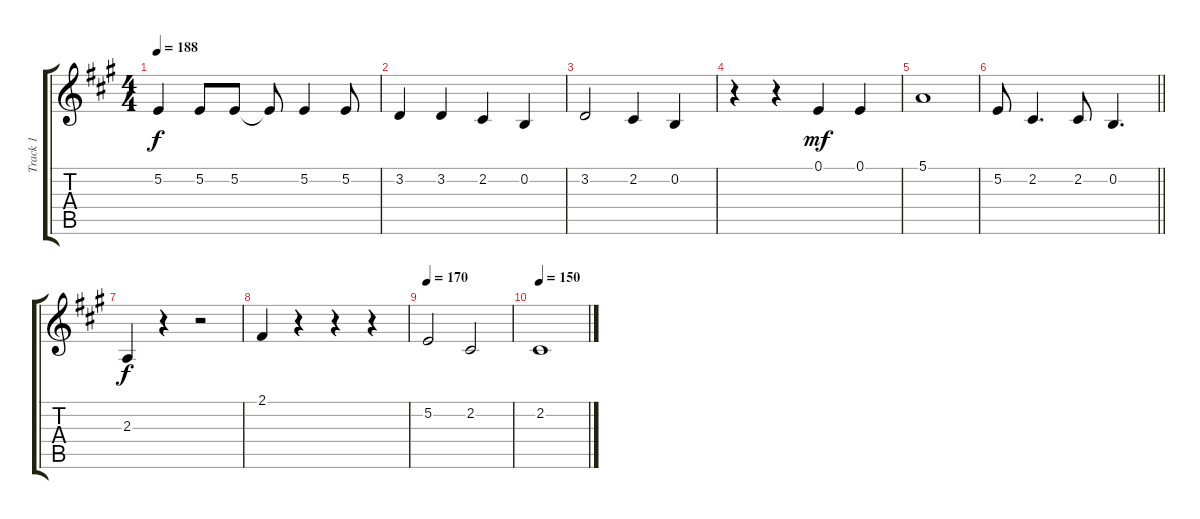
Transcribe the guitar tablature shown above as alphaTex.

\track ("Track 1" "Track 1") {instrument tenorsax}
\staff {score tabs}
\tuning (E4 B3 G3 D3 A2 E2) {hide}
\ts (4 4)
\tempo 188
\clef g2
\ks a
5.2.4{dy f} 5.2.8 5.2.8 5.2{t}.8 5.2.4 5.2.8 |
3.2.4 3.2.4 2.2.4 0.2.4 |
3.2.2 2.2.4 0.2.4 |
r.4 r.4 0.1.4{dy mf} 0.1.4 |
5.1.1 |
\barLineRight lightlight
5.2.8 2.2.4{d} 2.2.8 0.2.4{d} |
2.3.4{dy f} r.4 r.2 |
2.1.4 r.4 r.4 r.4 |
\tempo 170
5.2.2 2.2.2 |
\tempo 150
2.2.1
